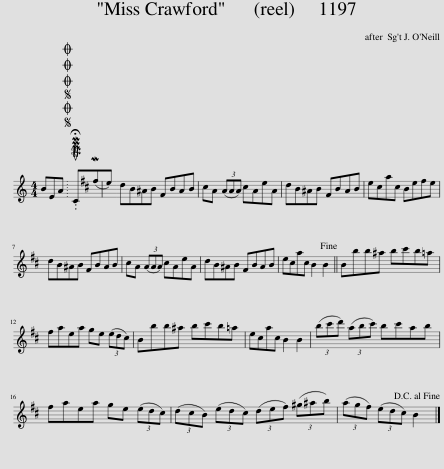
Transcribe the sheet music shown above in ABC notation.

X:1
L:1/8
M:4/4
I:linebreak $
K:C
V:1 treble
V:1
 BEA |SOSOOO .!fermata!PMTuC(M^fe) | dB^AB ^FBAB | ^cA (3(AAA) cAeA | dB^AB ^FBAB | %5
 e^cac Be^fe |$ dB^AB ^FBAB | ^cA (3(AAA) cAeA | dB^AB ^FBAB | e^cac B2 B2!fine! || %10
 Bbb^a b^c'b=a |$ ^faea ge (3(ed^c) | Bbb^a b^c'b=a | e^cac B2 B2 | (3(b^c'd') (3(abc') bc'ab |$ %15
 ^faea ge (3(ed^c) | (3(d^cB) (3(edc) (3(de^f) (3(^g^ab) | (3(ag^f) (3(ed^c) B2!D.C.! |] %18
